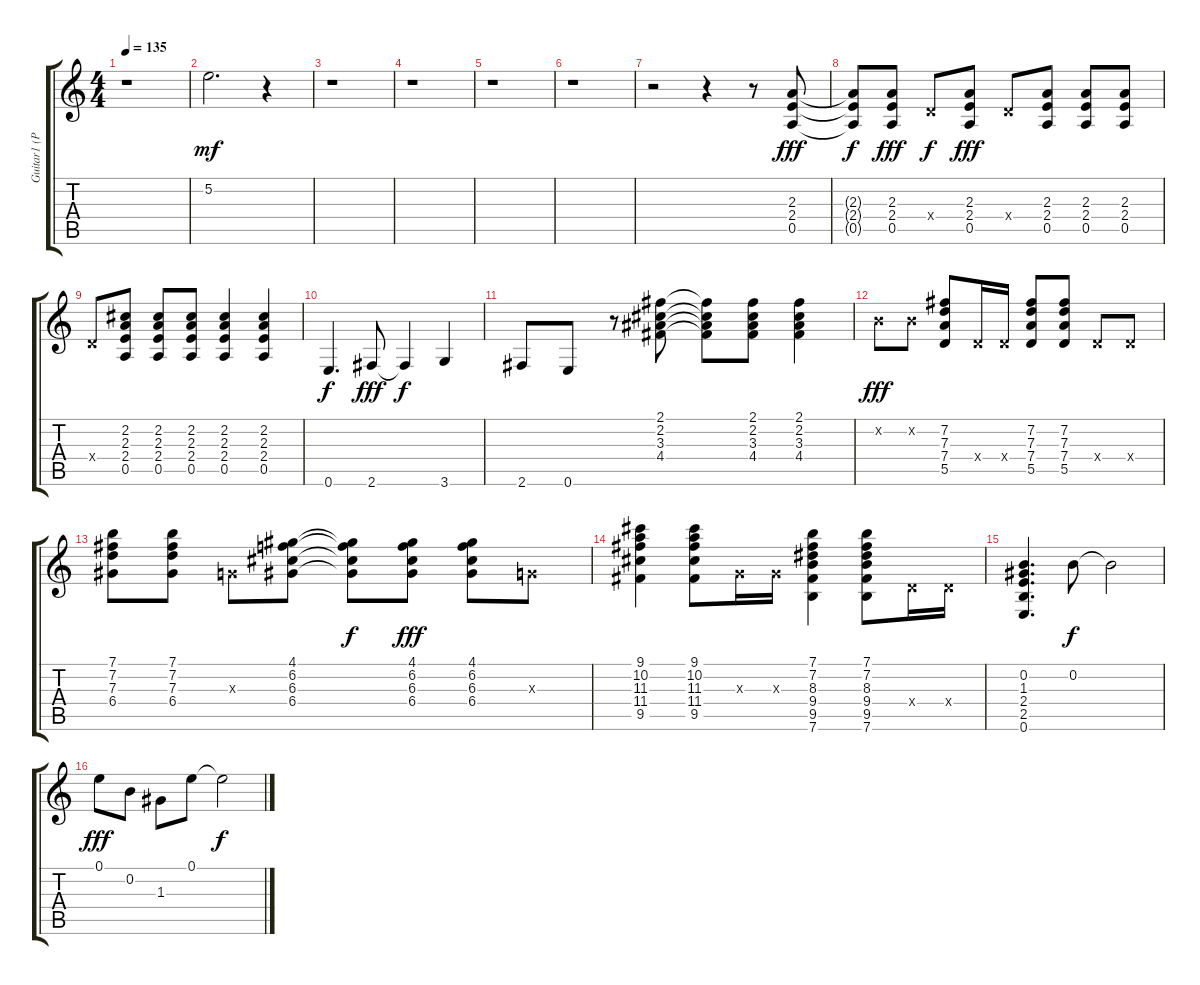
\track ("Guitar1 (Part1)" "Guitar1 (P") {instrument overdrivenguitar}
\staff {score tabs}
\tuning (E4 B3 G3 D3 A2 E2) {hide}
\ts (4 4)
\tempo 135
\clef g2
\ks c
r.1{dy mf instrument overdrivenguitar} |
5.2.2{d} r.4 |
r.1 |
r.1 |
r.1 |
r.1 |
r.2 r.4 r.8 (2.3 2.4 0.5).8{dy fff} |
(2.3{t} 2.4{t} 0.5{t}).8{dy f} (2.3 2.4 0.5).8{dy fff} 0.4{x}.8{dy f} (2.3 2.4 0.5).8{dy fff} 0.4{x}.8 (2.3 2.4 0.5).8 (2.3 2.4 0.5).8 (2.3 2.4 0.5).8 |
0.4{x}.8 (2.2 2.3 2.4 0.5).8 (2.2 2.3 2.4 0.5).8 (2.2 2.3 2.4 0.5).8 (2.2 2.3 2.4 0.5).4 (2.2 2.3 2.4 0.5).4 |
0.6.4{d dy f} 2.6.8{dy fff} 2.6{t}.4{dy f} 3.6.4 |
2.6.8 0.6.8 r.8 (2.1 2.2 3.3 4.4).8 (2.1{t} 2.2{t} 3.3{t} 4.4{t}).8 (2.1 2.2 3.3 4.4).8 (2.1 2.2 3.3 4.4).4 |
0.2{x}.8{dy fff} 0.2{x}.8 (7.2 7.3 7.4 5.5).8 0.4{x}.16 0.4{x}.16 (7.2 7.3 7.4 5.5).8 (7.2 7.3 7.4 5.5).8 0.4{x}.8 0.4{x}.8 |
(7.1 7.2 7.3 6.4).8 (7.1 7.2 7.3 6.4).8 0.3{x}.8 (4.1 6.2 6.3 6.4).8 (4.1{t} 6.2{t} 6.3{t} 6.4{t}).8{dy f} (4.1 6.2 6.3 6.4).8{dy fff} (4.1 6.2 6.3 6.4).8 0.3{x}.8 |
(9.1 10.2 11.3 11.4 9.5).4 (9.1 10.2 11.3 11.4 9.5).8 0.3{x}.16 0.3{x}.16 (7.1 7.2 8.3 9.4 9.5 7.6).4 (7.1 7.2 8.3 9.4 9.5 7.6).8 0.4{x}.16 0.4{x}.16 |
(0.2 1.3 2.4 2.5 0.6).4{d} 0.2.8{dy f} 0.2{t}.2 |
0.1.8{dy fff} 0.2.8 1.3.8 0.1.8 0.1{t}.2{dy f}
